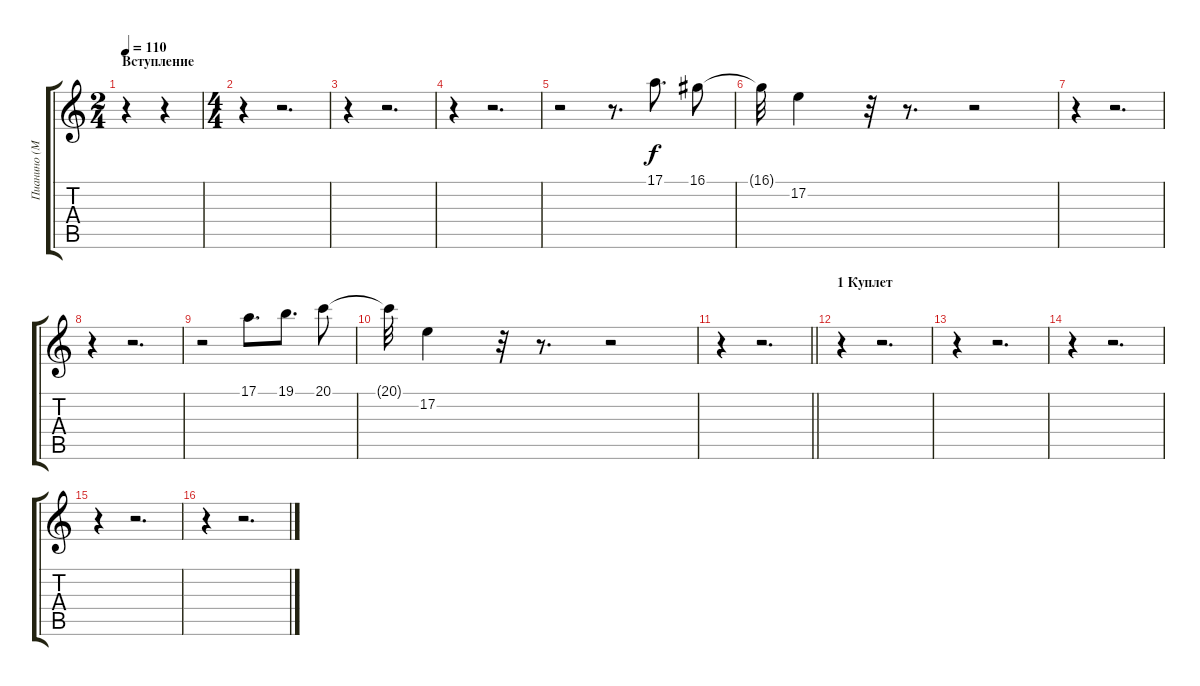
\track ("Пианино (Макс Йорик)" "Пианино (М") {instrument acousticgrandpiano}
\staff {score tabs}
\tuning (E4 B3 G3 D3 A2 E2) {hide}
\ts (2 4)
\section ("" "Вступление")
\tempo 110
\clef g2
\ks c
r.4{dy f instrument acousticgrandpiano} r.4 |
\ts (4 4)
r.4 r.2{d} |
r.4 r.2{d} |
r.4 r.2{d} |
r.2 r.8{d} 17.1.8{d} 16.1.8 |
16.1{t}.32 17.2.4 r.32 r.8{d} r.2 |
r.4 r.2{d} |
r.4 r.2{d} |
r.2 17.1.8{d} 19.1.8{d} 20.1.8 |
20.1{t}.32 17.2.4 r.32 r.8{d} r.2 |
\barLineRight lightlight
r.4 r.2{d} |
\section ("" "1 Куплет")
r.4 r.2{d} |
r.4 r.2{d} |
r.4 r.2{d} |
r.4 r.2{d} |
r.4 r.2{d}
